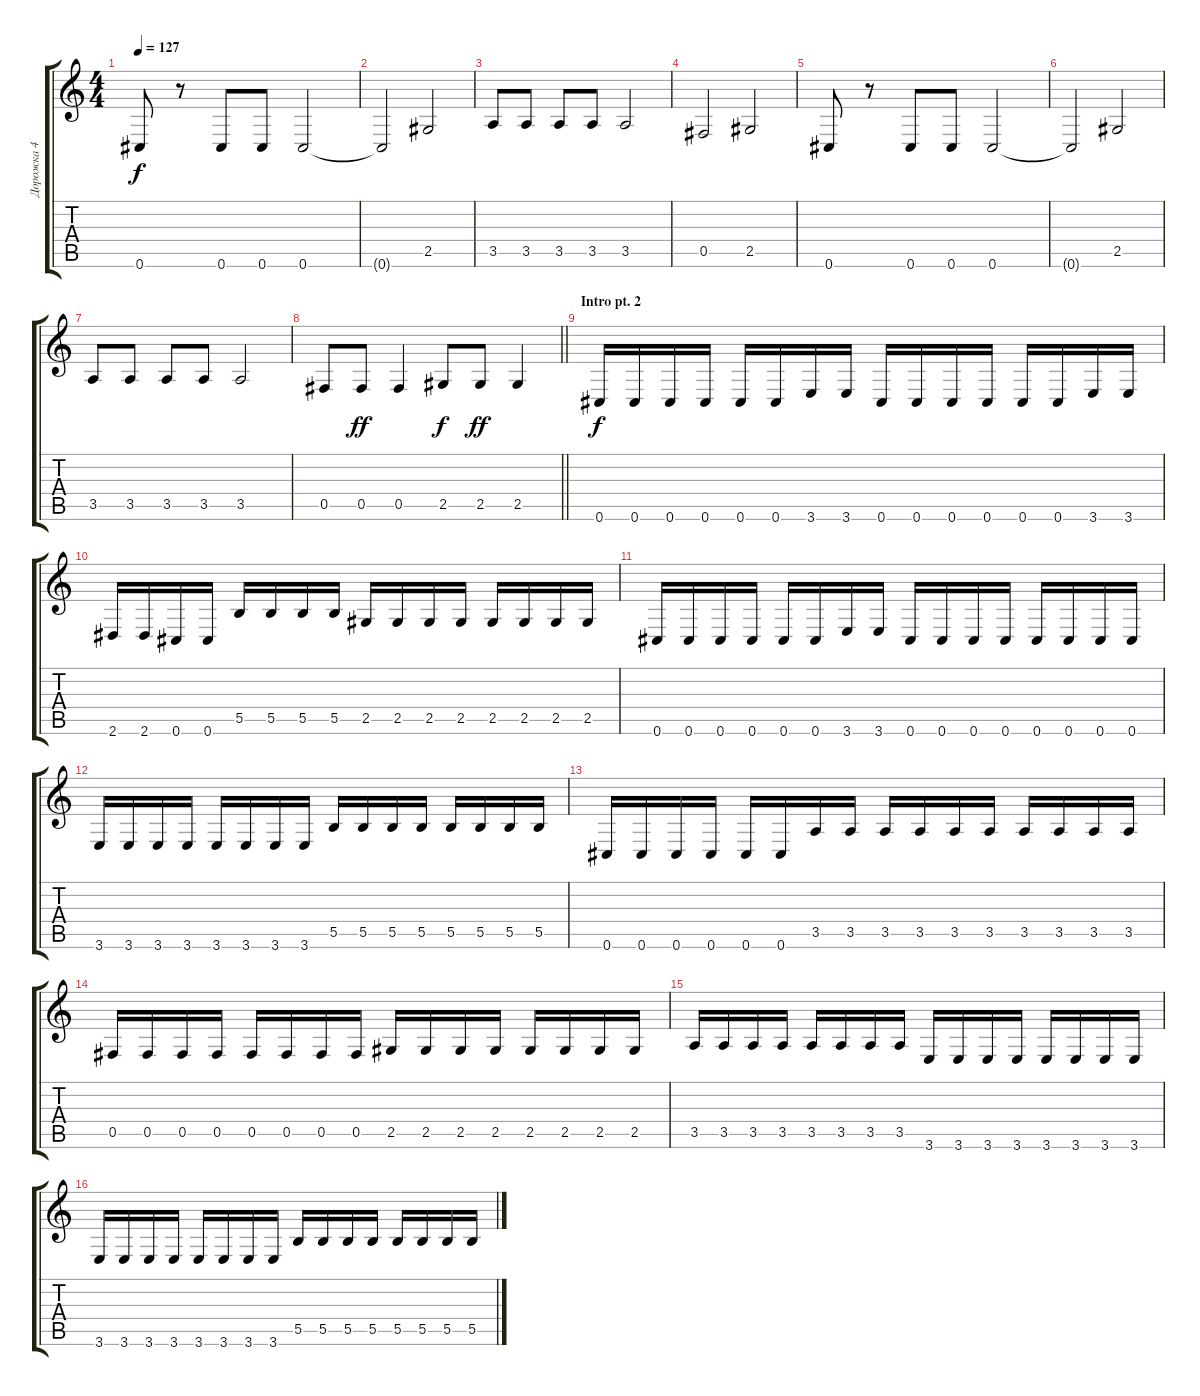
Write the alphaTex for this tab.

\track ("Дорожка 4" "Дорожка 4") {instrument electricbassfinger}
\staff {score tabs}
\tuning (Db4 Ab3 E3 B2 Gb2 Db2) {hide}
\ts (4 4)
\tempo 127
\clef g2
\ks c
0.6.8{dy f} r.8 0.6.8 0.6.8 0.6.2 |
0.6{t}.2 2.5.2 |
3.5.8 3.5.8 3.5.8 3.5.8 3.5.2 |
0.5.2 2.5.2 |
0.6.8 r.8 0.6.8 0.6.8 0.6.2 |
0.6{t}.2 2.5.2 |
3.5.8 3.5.8 3.5.8 3.5.8 3.5.2 |
\barLineRight lightlight
0.5.8 0.5.8{dy ff} 0.5.4 2.5.8{dy f} 2.5.8{dy ff} 2.5.4 |
\section ("" "Intro pt. 2")
0.6.16{dy f} 0.6.16 0.6.16 0.6.16 0.6.16 0.6.16 3.6.16 3.6.16 0.6.16 0.6.16 0.6.16 0.6.16 0.6.16 0.6.16 3.6.16 3.6.16 |
2.6.16 2.6.16 0.6.16 0.6.16 5.5.16 5.5.16 5.5.16 5.5.16 2.5.16 2.5.16 2.5.16 2.5.16 2.5.16 2.5.16 2.5.16 2.5.16 |
0.6.16 0.6.16 0.6.16 0.6.16 0.6.16 0.6.16 3.6.16 3.6.16 0.6.16 0.6.16 0.6.16 0.6.16 0.6.16 0.6.16 0.6.16 0.6.16 |
3.6.16 3.6.16 3.6.16 3.6.16 3.6.16 3.6.16 3.6.16 3.6.16 5.5.16 5.5.16 5.5.16 5.5.16 5.5.16 5.5.16 5.5.16 5.5.16 |
0.6.16 0.6.16 0.6.16 0.6.16 0.6.16 0.6.16 3.5.16 3.5.16 3.5.16 3.5.16 3.5.16 3.5.16 3.5.16 3.5.16 3.5.16 3.5.16 |
0.5.16 0.5.16 0.5.16 0.5.16 0.5.16 0.5.16 0.5.16 0.5.16 2.5.16 2.5.16 2.5.16 2.5.16 2.5.16 2.5.16 2.5.16 2.5.16 |
3.5.16 3.5.16 3.5.16 3.5.16 3.5.16 3.5.16 3.5.16 3.5.16 3.6.16 3.6.16 3.6.16 3.6.16 3.6.16 3.6.16 3.6.16 3.6.16 |
3.6.16 3.6.16 3.6.16 3.6.16 3.6.16 3.6.16 3.6.16 3.6.16 5.5.16 5.5.16 5.5.16 5.5.16 5.5.16 5.5.16 5.5.16 5.5.16
